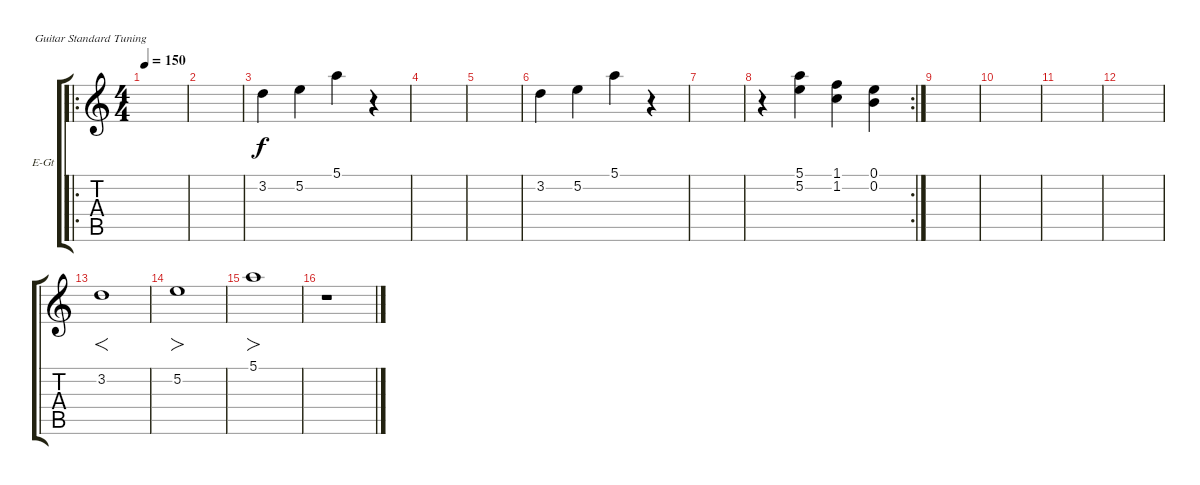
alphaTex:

\defaultSystemsLayout 4
\bracketExtendMode groupsimilarinstruments
\firstSystemTrackNameOrientation horizontal
\otherSystemsTrackNameOrientation horizontal
\track ("Electric Guitar" "E-Gt") {instrument distortionguitar}
\staff {score tabs}
\tuning (E4 B3 G3 D3 A2 E2)
\ro
\ts (4 4)
\tempo 150
\clef g2
\ks c
|
|
3.2.4 5.2.4 5.1.4 r.4 |
|
|
3.2.4 5.2.4 5.1.4 r.4 |
|
\rc 2
r.4 (5.1 5.2).4 (1.2 1.1).4 (0.2 0.1).4 |
|
|
|
|
3.2.1{f} |
5.2.1{fo} |
5.1.1{fo} |
r.1
